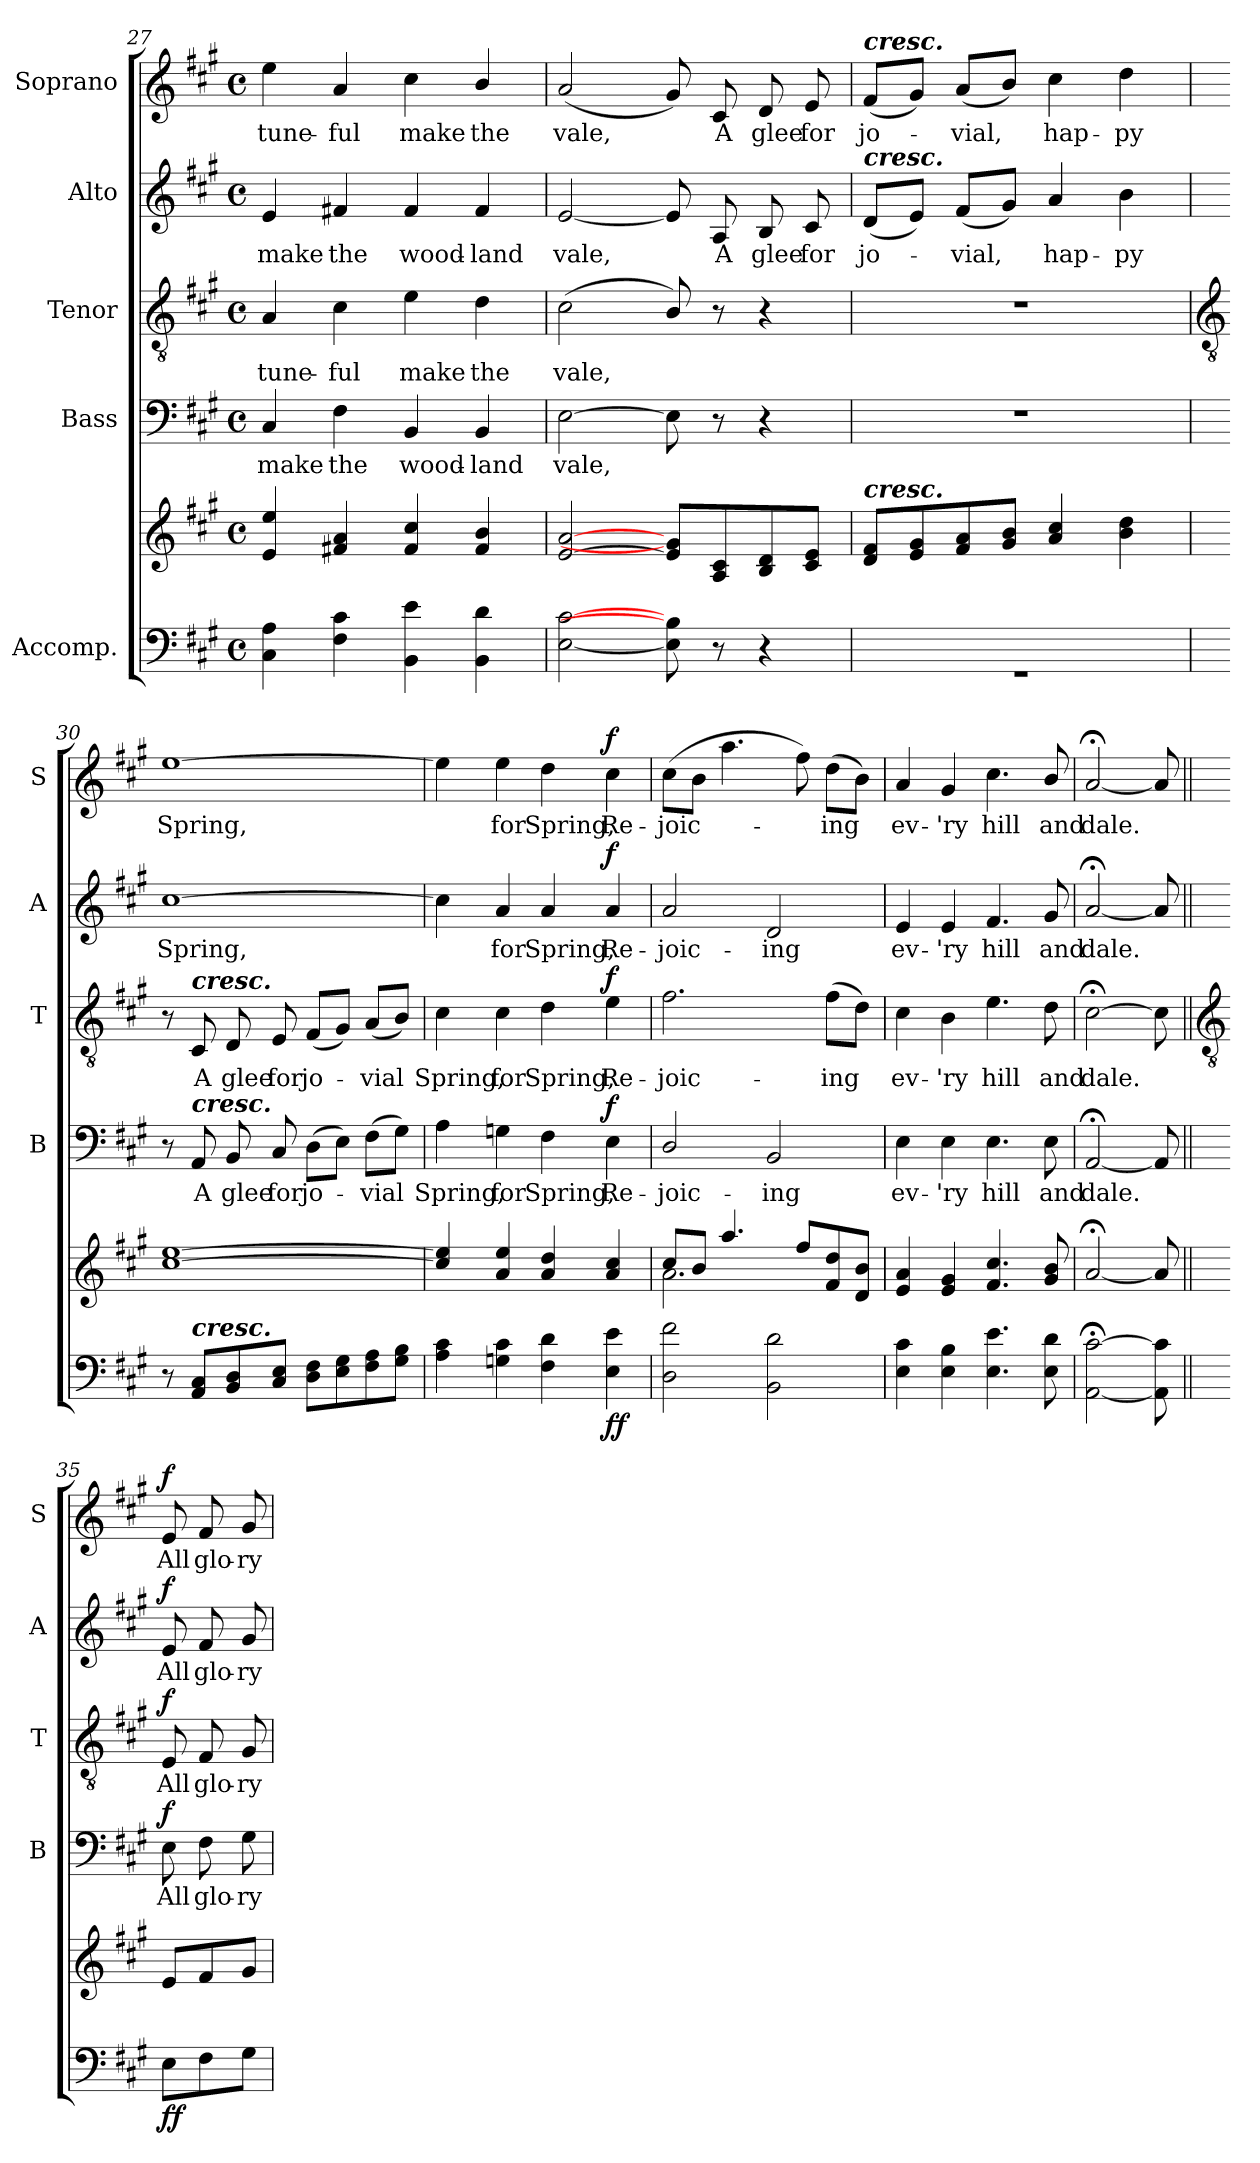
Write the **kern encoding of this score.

**kern	**kern	**dynam	**kern	**text	**dynam	**kern	**text	**dynam	**kern	**text	**dynam	**kern	**text	**dynam
*part5	*part5	*part5	*part4	*part4	*part4	*part3	*part3	*part3	*part2	*part2	*part2	*part1	*part1	*part1
*staff6	*staff5	*staff5/6	*staff4	*staff4	*staff4	*staff3	*staff3	*staff3	*staff2	*staff2	*staff2	*staff1	*staff1	*staff1
*I"Accomp.	*	*	*I"Bass	*	*	*I"Tenor	*	*	*I"Alto	*	*	*I"Soprano	*	*
*	*	*	*I'B	*	*	*I'T	*	*	*I'A	*	*	*I'S	*	*
*clefF4	*clefG2	*	*clefF4	*	*	*clefGv2	*	*	*clefG2	*	*	*clefG2	*	*
*k[f#c#g#]	*k[f#c#g#]	*	*k[f#c#g#]	*	*	*k[f#c#g#]	*	*	*k[f#c#g#]	*	*	*k[f#c#g#]	*	*
*A:	*A:	*	*A:	*	*	*A:	*	*	*A:	*	*	*A:	*	*
*M4/4	*M4/4	*	*M4/4	*	*	*M4/4	*	*	*M4/4	*	*	*M4/4	*	*
*met(c)	*met(c)	*	*met(c)	*	*	*met(c)	*	*	*met(c)	*	*	*met(c)	*	*
=27	=27	=27	=27	=27	=27	=27	=27	=27	=27	=27	=27	=27	=27	=27
*^	*^	*	*	*	*	*	*	*	*	*	*	*	*	*
!	!	!	!	!	!	!LO:LY:b	!	!	!LO:LY:b	!	!	!LO:LY:b	!	!	!LO:LY:b	!
1ryy	4C#\ 4A\	4e/ 4ee/	1ryy	.	4C#	make	.	4A	tune-	.	4e	make	.	4ee	tune-	.
!	!	!	!	!	!	!LO:LY:b	!	!	!LO:LY:b	!	!	!LO:LY:b	!	!	!LO:LY:b	!
.	4F#\ 4c#\	4f#X/ 4a/	.	.	4F#	the	.	4c#	-ful	.	4f#X	the	.	4a	-ful	.
!	!	!	!	!	!	!LO:LY:b	!	!	!LO:LY:b	!	!	!LO:LY:b	!	!	!LO:LY:b	!
.	4BB\ 4e\	4f#/ 4cc#/	.	.	4BB	wood-	.	4e	make	.	4f#	wood-	.	4cc#	make	.
!	!	!	!	!	!	!LO:LY:b	!	!	!LO:LY:b	!	!	!LO:LY:b	!	!	!LO:LY:b	!
.	4BB\ 4d\	4f#/ 4b/	.	.	4BB	-land	.	4d	the	.	4f#	-land	.	4b/	the	.
=28	=28	=28	=28	=28	=28	=28	=28	=28	=28	=28	=28	=28	=28	=28	=28	=28
!	!	!	!	!	!	!LO:LY:b	!	!	!LO:LY:b	!	!	!LO:LY:b	!	!	!LO:LY:b	!
2ryy	[2E\ [2c#\	[2e/ [2a/	1ryy	.	[2E	vale,	.	(<2c#	vale,	.	[2e	vale,	.	(<2a	vale,	.
8ryy	8E\] 8B\]	8e/] 8g#/]L	.	.	8E]	.	.	8B/)	.	.	8e]	.	.	8g#)	.	.
!	!	!	!	!	!	!	!	!	!	!	!	!LO:LY:b	!	!	!LO:LY:b	!
4.ryy	8r	8A/ 8c#/	.	.	8r	.	.	8r	.	.	8A	A	.	8c#	A	.
!	!	!	!	!	!	!	!	!	!	!	!	!LO:LY:b	!	!	!LO:LY:b	!
.	4r	8B/ 8d/	.	.	4r	.	.	4r	.	.	8B	glee	.	8d	glee	.
!	!	!	!	!	!	!	!	!	!	!	!	!LO:LY:b	!	!	!LO:LY:b	!
.	.	8c#/ 8e/J	.	.	.	.	.	.	.	.	8c#	for	.	8e	for	.
=29	=29	=29	=29	=29	=29	=29	=29	=29	=29	=29	=29	=29	=29	=29	=29	=29
!	!	!	!	!	!	!	!	!	!	!	!	!	!	!LO:TX:a:Bi:t=cresc.	!	!
!	!	!	!	!	!	!	!	!	!	!	!LO:TX:a:Bi:t=cresc.	!	!	!	!	!
!	!	!LO:TX:a:Bi:t=cresc.	!	!	!	!	!	!	!	!	!	!	!	!	!	!
!	!	!	!	!	!	!	!	!	!	!	!	!LO:LY:b	!	!	!LO:LY:b	!
1ryy	1r	8d/ 8f#/L	1ryy	.	1r	.	.	1r	.	.	(<8dL	jo-	.	(<8f#L	jo-	.
.	.	8e/ 8g#/	.	.	.	.	.	.	.	.	8eJ)	.	.	8g#J)	.	.
!	!	!	!	!	!	!	!	!	!	!	!	!LO:LY:b	!	!	!LO:LY:b	!
.	.	8f#/ 8a/	.	.	.	.	.	.	.	.	(<8f#L	vial,	.	(<8aL	vial,	.
.	.	8g#/ 8b/J	.	.	.	.	.	.	.	.	8g#J)	.	.	8bJ)	.	.
!	!	!	!	!	!	!	!	!	!	!	!	!LO:LY:b	!	!	!LO:LY:b	!
.	.	4a/ 4cc#/	.	.	.	.	.	.	.	.	4a	hap-	.	4cc#	hap-	.
!	!	!	!	!	!	!	!	!	!	!	!	!LO:LY:b	!	!	!LO:LY:b	!
.	.	4b\ 4dd\	.	.	.	.	.	.	.	.	4b	-py	.	4dd	-py	.
*v	*v	*	*	*	*	*	*	*	*	*	*	*	*	*	*	*
!!LO:LB:g=z
=30	=30	=30	=30	=30	=30	=30	=30	=30	=30	=30	=30	=30	=30	=30	=30
*	*	*	*	*	*	*	*clefGv2	*	*	*	*	*	*	*	*
!	!	!	!	!	!	!	!	!	!	!	!LO:LY:b	!	!	!LO:LY:b	!
8r	[1cc# [1ee	1ryy	.	8r	.	.	8r	.	.	[1cc#	Spring,	.	[1ee	Spring,	.
!	!	!	!	!	!	!	!LO:TX:a:Bi:t=cresc.	!	!	!	!	!	!	!	!
!	!	!	!	!LO:TX:a:Bi:t=cresc.	!	!	!	!	!	!	!	!	!	!	!
!LO:TX:a:Bi:t=cresc.	!	!	!	!	!	!	!	!	!	!	!	!	!	!	!
!	!	!	!	!	!LO:LY:b	!	!	!LO:LY:b	!	!	!	!	!	!	!
8AA 8C#L	.	.	.	8AA	A	.	8C#	A	.	.	.	.	.	.	.
!	!	!	!	!	!LO:LY:b	!	!	!LO:LY:b	!	!	!	!	!	!	!
8BB 8D	.	.	.	8BB	glee	.	8D	glee	.	.	.	.	.	.	.
!	!	!	!	!	!LO:LY:b	!	!	!LO:LY:b	!	!	!	!	!	!	!
8C# 8EJ	.	.	.	8C#	for	.	8E	for	.	.	.	.	.	.	.
!	!	!	!	!	!LO:LY:b	!	!	!LO:LY:b	!	!	!	!	!	!	!
8D 8F#L	.	.	.	(>8DL	jo-	.	(<8F#L	jo-	.	.	.	.	.	.	.
8E 8G#	.	.	.	8EJ)	.	.	8G#J)	.	.	.	.	.	.	.	.
!	!	!	!	!	!LO:LY:b	!	!	!LO:LY:b	!	!	!	!	!	!	!
8F# 8A	.	.	.	(>8F#L	vial	.	(<8AL	vial	.	.	.	.	.	.	.
8G# 8BJ	.	.	.	8G#J)	.	.	8BJ)	.	.	.	.	.	.	.	.
=31	=31	=31	=31	=31	=31	=31	=31	=31	=31	=31	=31	=31	=31	=31	=31
!	!	!	!	!	!LO:LY:b	!	!	!LO:LY:b	!	!	!	!	!	!	!
4A 4c#	4cc#] 4ee]	1ryy	.	4A	Spring,	.	4c#	Spring,	.	4cc#]	.	.	4ee]	.	.
!	!	!	!	!	!LO:LY:b	!	!	!LO:LY:b	!	!	!LO:LY:b	!	!	!LO:LY:b	!
4Gn 4c#	4a 4ee	.	.	4Gn	for	.	4c#	for	.	4a	for	.	4ee	for	.
!	!	!	!	!	!LO:LY:b	!	!	!LO:LY:b	!	!	!LO:LY:b	!	!	!LO:LY:b	!
4F# 4d	4a 4dd	.	.	4F#	Spring,	.	4d	Spring,	.	4a	Spring,	.	4dd	Spring,	.
!	!	!	!LO:DY:b=2	!	!LO:LY:b	!	!	!LO:LY:b	!	!	!LO:LY:b	!	!	!LO:LY:b	!
!	!	!	!LO:DY:n=1:b	!	!	!LO:DY:b	!	!	!LO:DY:b	!	!	!LO:DY:b	!	!	!LO:DY:b
4E 4e	4a 4cc#	.	f f	4E	Re-	f	4e	Re-	f	4a	Re-	f	4cc#	Re-	f
=32	=32	=32	=32	=32	=32	=32	=32	=32	=32	=32	=32	=32	=32	=32	=32
!	!	!	!	!	!LO:LY:b	!	!	!LO:LY:b	!	!	!LO:LY:b	!	!	!LO:LY:b	!
2D\ 2f#\	8cc#/L	2.a\	.	2D/	-joic-	.	2.f#	-joic-	.	2a	-joic-	.	(>8cc#L	-joic-	.
.	8b/J	.	.	.	.	.	.	.	.	.	.	.	8bJ	.	.
.	4.aa/	.	.	.	.	.	.	.	.	.	.	.	4.aa	.	.
!	!	!	!	!	!LO:LY:b	!	!	!	!	!	!LO:LY:b	!	!	!	!
2BB 2d	.	.	.	2BB	-ing	.	.	.	.	2d	-ing	.	.	.	.
.	8ff#/L	.	.	.	.	.	.	.	.	.	.	.	8ff#)	.	.
!	!	!	!	!	!	!	!	!LO:LY:b	!	!	!	!	!	!LO:LY:b	!
.	8f#/ 8dd/	4ryy	.	.	.	.	(>8f#L	-ing	.	.	.	.	(>8ddL	ing	.
.	8d/ 8b/J	.	.	.	.	.	8dJ)	.	.	.	.	.	8bJ)	.	.
=33	=33	=33	=33	=33	=33	=33	=33	=33	=33	=33	=33	=33	=33	=33	=33
!	!	!	!	!	!LO:LY:b	!	!	!LO:LY:b	!	!	!LO:LY:b	!	!	!LO:LY:b	!
4E 4c#	4e 4a	1ryy	.	4E	ev-	.	4c#	ev-	.	4e	ev-	.	4a	ev-	.
!	!	!	!	!	!LO:LY:b	!	!	!LO:LY:b	!	!	!LO:LY:b	!	!	!LO:LY:b	!
4E 4B	4e 4g#	.	.	4E	-'ry	.	4B	-'ry	.	4e	-'ry	.	4g#	-'ry	.
!	!	!	!	!	!LO:LY:b	!	!	!LO:LY:b	!	!	!LO:LY:b	!	!	!LO:LY:b	!
4.E 4.e	4.f# 4.cc#	.	.	4.E	hill	.	4.e	hill	.	4.f#	hill	.	4.cc#	hill	.
!	!	!	!	!	!LO:LY:b	!	!	!LO:LY:b	!	!	!LO:LY:b	!	!	!LO:LY:b	!
8E 8d	8g#/ 8b/	.	.	8E	and	.	8d	and	.	8g#	and	.	8b/	and	.
=34	=34	=34	=34	=34	=34	=34	=34	=34	=34	=34	=34	=34	=34	=34	=34
!	!	!	!	!	!LO:LY:b	!	!	!LO:LY:b	!	!	!LO:LY:b	!	!	!LO:LY:b	!
[2AA; [2c#;	[2a;<	2ryy	.	[2AA;<	dale.	.	[2c#;<	dale.	.	[2a;<	dale.	.	[2a;<	dale.	.
8AA] 8c#]	8a]	8ryy	.	8AA]	.	.	8c#]	.	.	8a]	.	.	8a]	.	.
!!LO:LB:g=z
=35||	=35||	=35||	=35||	=35||	=35||	=35||	=35||	=35||	=35||	=35||	=35||	=35||	=35||	=35||	=35||
*	*	*	*	*	*	*	*clefGv2	*	*	*	*	*	*	*	*
!	!	!	!LO:DY:b=2	!	!LO:LY:b	!	!	!LO:LY:b	!	!	!LO:LY:b	!	!	!LO:LY:b	!
!	!	!	!LO:DY:n=1:b	!	!	!LO:DY:b	!	!	!LO:DY:b	!	!	!LO:DY:b	!	!	!LO:DY:b
8EL	8eL	4.ryy	f f	8E	All	f	8E	All	f	8e	All	f	8e	All	f
!	!	!	!	!	!LO:LY:b	!	!	!LO:LY:b	!	!	!LO:LY:b	!	!	!LO:LY:b	!
8F#	8f#	.	.	8F#	glo-	.	8F#	glo-	.	8f#	glo-	.	8f#	glo-	.
!	!	!	!	!	!LO:LY:b	!	!	!LO:LY:b	!	!	!LO:LY:b	!	!	!LO:LY:b	!
8G#J	8g#J	.	.	8G#	-ry	.	8G#	-ry	.	8g#	-ry	.	8g#	-ry	.
*	*v	*v	*	*	*	*	*	*	*	*	*	*	*	*	*
=	=	=	=	=	=	=	=	=	=	=	=	=	=	=
*-	*-	*-	*-	*-	*-	*-	*-	*-	*-	*-	*-	*-	*-	*-
